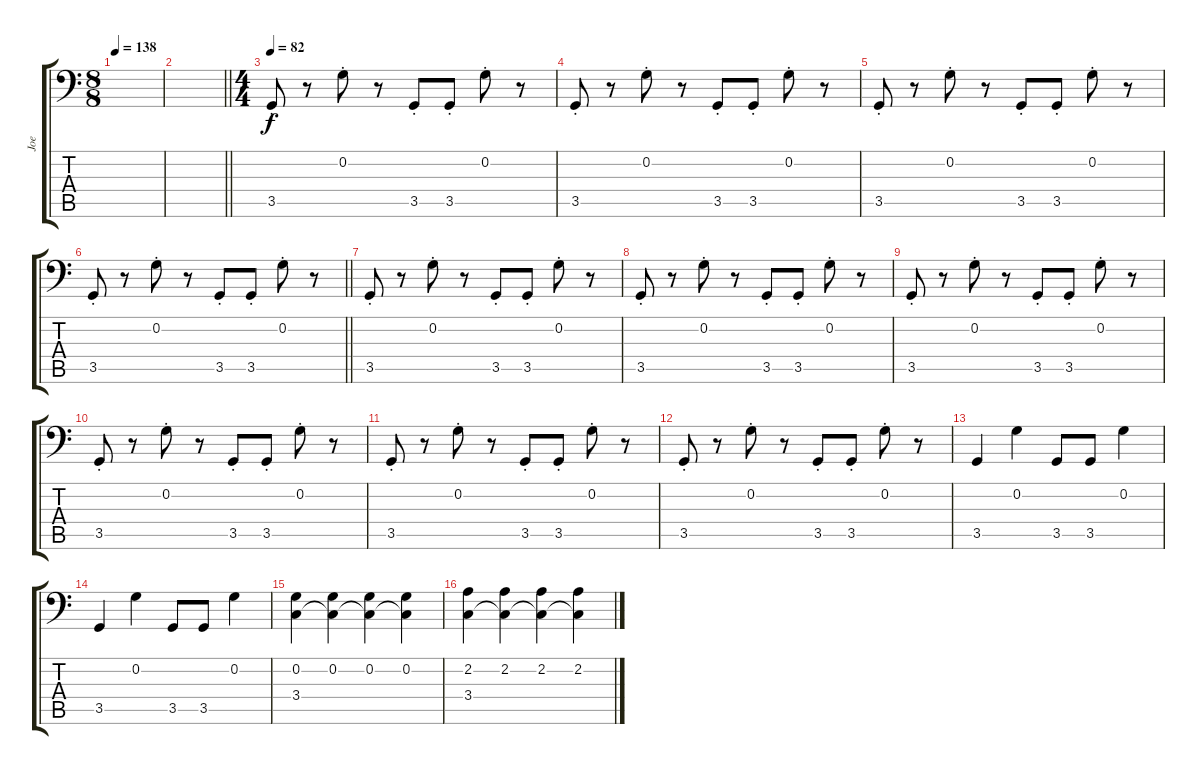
\track ("Joe" "Joe") {instrument electricbassfinger}
\staff {score tabs}
\tuning (C3 G2 D2 A1 E1 B0) {hide}
\ts (8 8)
\tempo 138
\clef f4
\ks c
|
\barLineRight lightlight
|
\ts (4 4)
\tempo 82
3.5{st}.8 r.8 0.2{st}.8 r.8 3.5{st}.8 3.5{st}.8 0.2{st}.8 r.8 |
3.5{st}.8 r.8 0.2{st}.8 r.8 3.5{st}.8 3.5{st}.8 0.2{st}.8 r.8 |
3.5{st}.8 r.8 0.2{st}.8 r.8 3.5{st}.8 3.5{st}.8 0.2{st}.8 r.8 |
\barLineRight lightlight
3.5{st}.8 r.8 0.2{st}.8 r.8 3.5{st}.8 3.5{st}.8 0.2{st}.8 r.8 |
3.5{st}.8 r.8 0.2{st}.8 r.8 3.5{st}.8 3.5{st}.8 0.2{st}.8 r.8 |
3.5{st}.8 r.8 0.2{st}.8 r.8 3.5{st}.8 3.5{st}.8 0.2{st}.8 r.8 |
3.5{st}.8 r.8 0.2{st}.8 r.8 3.5{st}.8 3.5{st}.8 0.2{st}.8 r.8 |
3.5{st}.8 r.8 0.2{st}.8 r.8 3.5{st}.8 3.5{st}.8 0.2{st}.8 r.8 |
3.5{st}.8 r.8 0.2{st}.8 r.8 3.5{st}.8 3.5{st}.8 0.2{st}.8 r.8 |
3.5{st}.8 r.8 0.2{st}.8 r.8 3.5{st}.8 3.5{st}.8 0.2{st}.8 r.8 |
3.5.4 0.2.4 3.5.8 3.5.8 0.2.4 |
3.5.4 0.2.4 3.5.8 3.5.8 0.2.4 |
(0.2 3.4).4 (0.2 3.4{t}).4 (0.2 3.4{t}).4 (0.2 3.4{t}).4 |
(2.2 3.4).4 (2.2 3.4{t}).4 (2.2 3.4{t}).4 (2.2 3.4{t}).4
